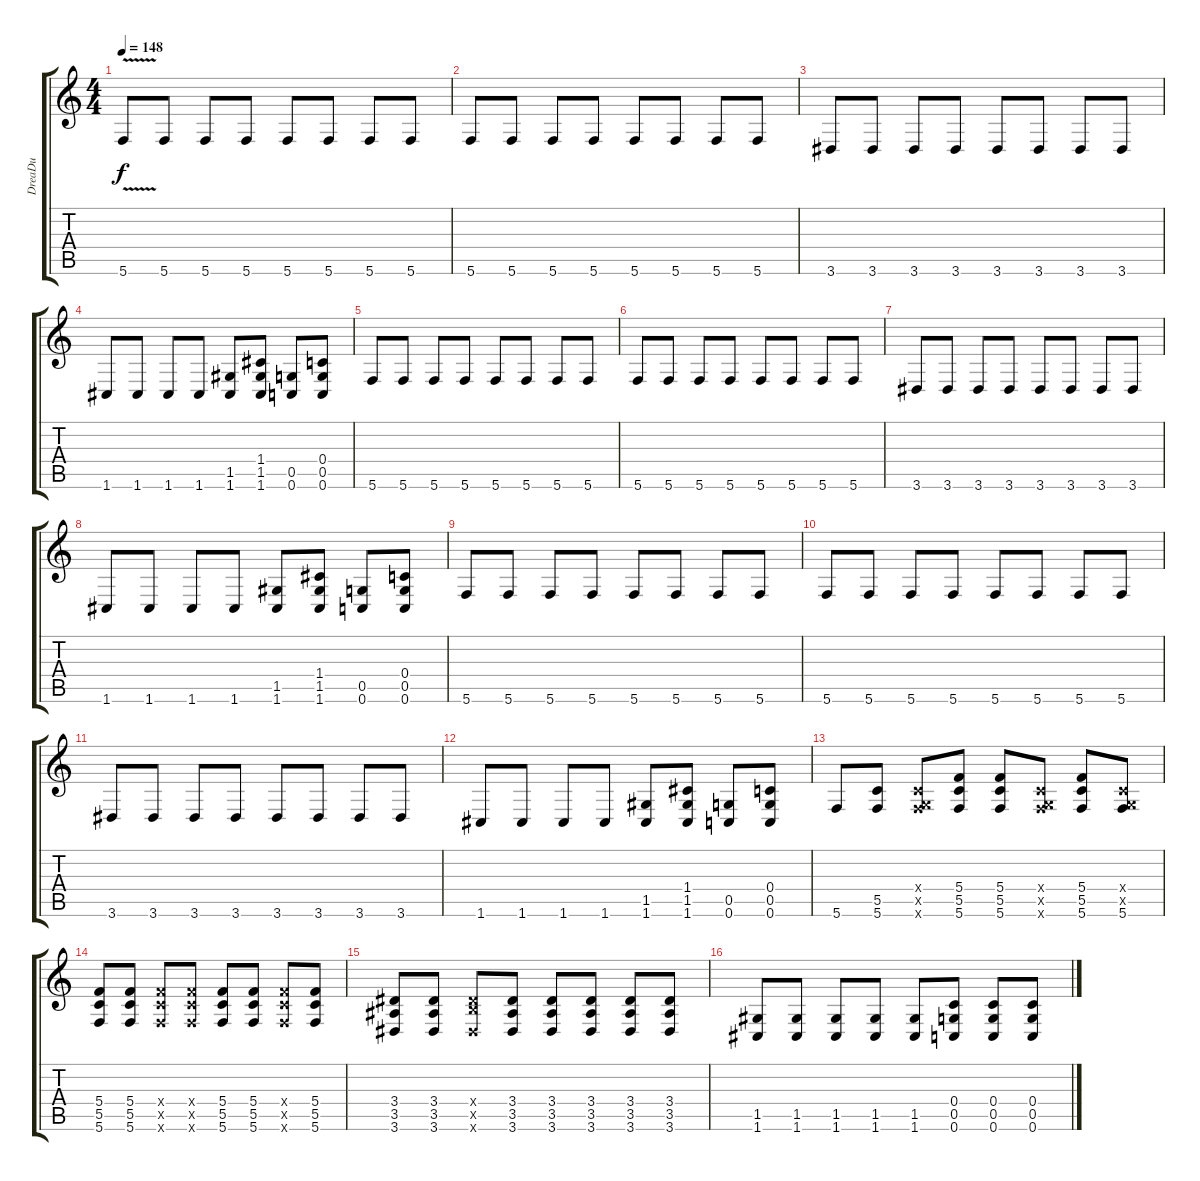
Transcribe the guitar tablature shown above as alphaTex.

\track ("DreaDu" "DreaDu") {instrument overdrivenguitar}
\staff {score tabs}
\tuning (D4 A3 F3 C3 G2 C2) {hide}
\ts (4 4)
\tempo 148
\clef g2
\ks c
5.6{v}.8{dy f instrument overdrivenguitar} 5.6.8 5.6.8 5.6.8 5.6.8 5.6.8 5.6.8 5.6.8 |
5.6.8 5.6.8 5.6.8 5.6.8 5.6.8 5.6.8 5.6.8 5.6.8 |
3.6.8 3.6.8 3.6.8 3.6.8 3.6.8 3.6.8 3.6.8 3.6.8 |
1.6.8 1.6.8 1.6.8 1.6.8 (1.5 1.6).8 (1.4 1.5 1.6).8 (0.5 0.6).8 (0.4 0.5 0.6).8 |
5.6.8 5.6.8 5.6.8 5.6.8 5.6.8 5.6.8 5.6.8 5.6.8 |
5.6.8 5.6.8 5.6.8 5.6.8 5.6.8 5.6.8 5.6.8 5.6.8 |
3.6.8 3.6.8 3.6.8 3.6.8 3.6.8 3.6.8 3.6.8 3.6.8 |
1.6.8 1.6.8 1.6.8 1.6.8 (1.5 1.6).8 (1.4 1.5 1.6).8 (0.5 0.6).8 (0.4 0.5 0.6).8 |
5.6.8 5.6.8 5.6.8 5.6.8 5.6.8 5.6.8 5.6.8 5.6.8 |
5.6.8 5.6.8 5.6.8 5.6.8 5.6.8 5.6.8 5.6.8 5.6.8 |
3.6.8 3.6.8 3.6.8 3.6.8 3.6.8 3.6.8 3.6.8 3.6.8 |
1.6.8 1.6.8 1.6.8 1.6.8 (1.5 1.6).8 (1.4 1.5 1.6).8 (0.5 0.6).8 (0.4 0.5 0.6).8 |
5.6.8 (5.5 5.6).8 (0.4{x} 0.5{x} 5.6{x}).8 (5.4 5.5 5.6).8 (5.4 5.5 5.6).8 (0.4{x} 0.5{x} 5.6{x}).8 (5.4 5.5 5.6).8 (0.4{x} 0.5{x} 5.6).8 |
(5.4 5.5 5.6).8 (5.4 5.5 5.6).8 (5.4{x} 5.5{x} 5.6{x}).8 (5.4{x} 5.5{x} 5.6{x}).8 (5.4 5.5 5.6).8 (5.4 5.5 5.6).8 (5.4{x} 5.5{x} 5.6{x}).8 (5.4 5.5 5.6).8 |
(3.4 3.5 3.6).8 (3.4 3.5 3.6).8 (3.4{x} 4.5{x} 3.6{x}).8 (3.4 3.5 3.6).8 (3.4 3.5 3.6).8 (3.4 3.5 3.6).8 (3.4 3.5 3.6).8 (3.4 3.5 3.6).8 |
(1.5 1.6).8 (1.5 1.6).8 (1.5 1.6).8 (1.5 1.6).8 (1.5 1.6).8 (0.4 0.5 0.6).8 (0.4 0.5 0.6).8 (0.4 0.5 0.6).8
